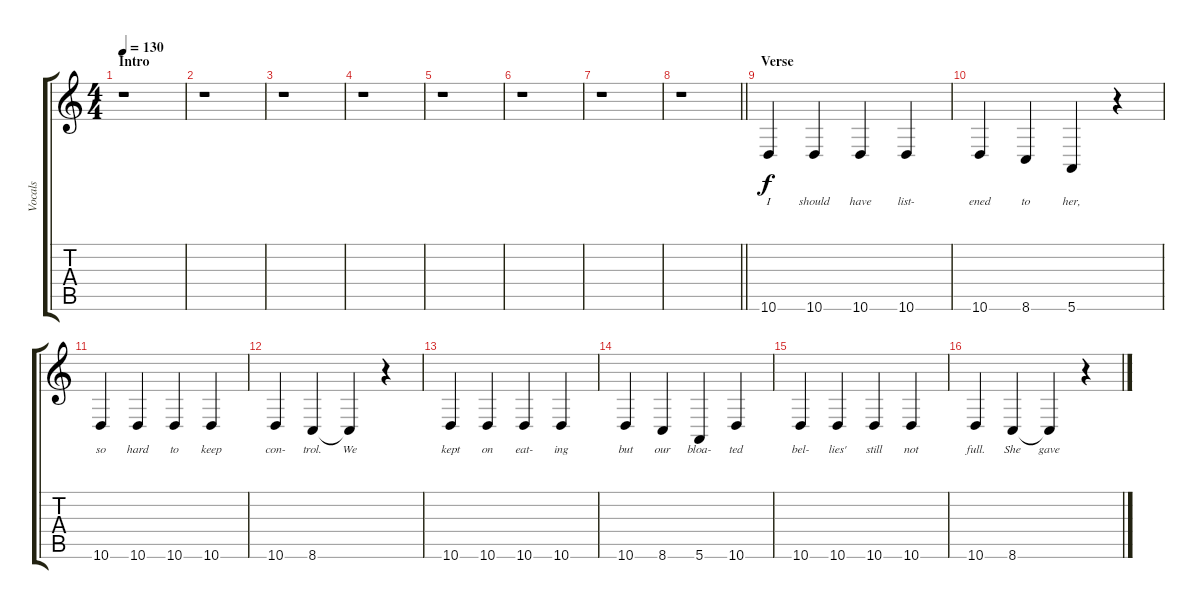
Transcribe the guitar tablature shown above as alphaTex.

\track ("Vocals" "Vocals") {instrument clarinet}
\staff {score tabs}
\tuning (E4 B3 G3 D3 A2 E2) {hide}
\ts (4 4)
\section ("" "Intro")
\tempo 130
\clef g2
\ks c
r.1{dy f instrument clarinet} |
r.1 |
r.1 |
r.1 |
r.1 |
r.1 |
r.1 |
\barLineRight lightlight
r.1 |
\section ("" "Verse")
10.6.4{lyrics (0 "I") lyrics (1 "") lyrics (2 "") lyrics (3 "") lyrics (4 "")} 10.6.4{lyrics (0 "should") lyrics (1 "") lyrics (2 "") lyrics (3 "") lyrics (4 "")} 10.6.4{lyrics (0 "have") lyrics (1 "") lyrics (2 "") lyrics (3 "") lyrics (4 "")} 10.6.4{lyrics (0 "list-") lyrics (1 "") lyrics (2 "") lyrics (3 "") lyrics (4 "")} |
10.6.4{lyrics (0 "ened") lyrics (1 "") lyrics (2 "") lyrics (3 "") lyrics (4 "")} 8.6.4{lyrics (0 "to") lyrics (1 "") lyrics (2 "") lyrics (3 "") lyrics (4 "")} 5.6.4{lyrics (0 "her,") lyrics (1 "") lyrics (2 "") lyrics (3 "") lyrics (4 "")} r.4 |
10.6.4{lyrics (0 "so") lyrics (1 "") lyrics (2 "") lyrics (3 "") lyrics (4 "")} 10.6.4{lyrics (0 "hard") lyrics (1 "") lyrics (2 "") lyrics (3 "") lyrics (4 "")} 10.6.4{lyrics (0 "to") lyrics (1 "") lyrics (2 "") lyrics (3 "") lyrics (4 "")} 10.6.4{lyrics (0 "keep") lyrics (1 "") lyrics (2 "") lyrics (3 "") lyrics (4 "")} |
10.6.4{lyrics (0 "con-") lyrics (1 "") lyrics (2 "") lyrics (3 "") lyrics (4 "")} 8.6.4{lyrics (0 "trol.") lyrics (1 "") lyrics (2 "") lyrics (3 "") lyrics (4 "")} 8.6{t}.4{lyrics (0 "We") lyrics (1 "") lyrics (2 "") lyrics (3 "") lyrics (4 "")} r.4 |
10.6.4{lyrics (0 "kept") lyrics (1 "") lyrics (2 "") lyrics (3 "") lyrics (4 "")} 10.6.4{lyrics (0 "on") lyrics (1 "") lyrics (2 "") lyrics (3 "") lyrics (4 "")} 10.6.4{lyrics (0 "eat-") lyrics (1 "") lyrics (2 "") lyrics (3 "") lyrics (4 "")} 10.6.4{lyrics (0 "ing") lyrics (1 "") lyrics (2 "") lyrics (3 "") lyrics (4 "")} |
10.6.4{lyrics (0 "but") lyrics (1 "") lyrics (2 "") lyrics (3 "") lyrics (4 "")} 8.6.4{lyrics (0 "our") lyrics (1 "") lyrics (2 "") lyrics (3 "") lyrics (4 "")} 5.6.4{lyrics (0 "bloa-") lyrics (1 "") lyrics (2 "") lyrics (3 "") lyrics (4 "")} 10.6.4{lyrics (0 "ted") lyrics (1 "") lyrics (2 "") lyrics (3 "") lyrics (4 "")} |
10.6.4{lyrics (0 "bel-") lyrics (1 "") lyrics (2 "") lyrics (3 "") lyrics (4 "")} 10.6.4{lyrics (0 "lies'") lyrics (1 "") lyrics (2 "") lyrics (3 "") lyrics (4 "")} 10.6.4{lyrics (0 "still") lyrics (1 "") lyrics (2 "") lyrics (3 "") lyrics (4 "")} 10.6.4{lyrics (0 "not") lyrics (1 "") lyrics (2 "") lyrics (3 "") lyrics (4 "")} |
10.6.4{lyrics (0 "full.") lyrics (1 "") lyrics (2 "") lyrics (3 "") lyrics (4 "")} 8.6.4{lyrics (0 "She") lyrics (1 "") lyrics (2 "") lyrics (3 "") lyrics (4 "")} 8.6{t}.4{lyrics (0 "gave") lyrics (1 "") lyrics (2 "") lyrics (3 "") lyrics (4 "")} r.4
